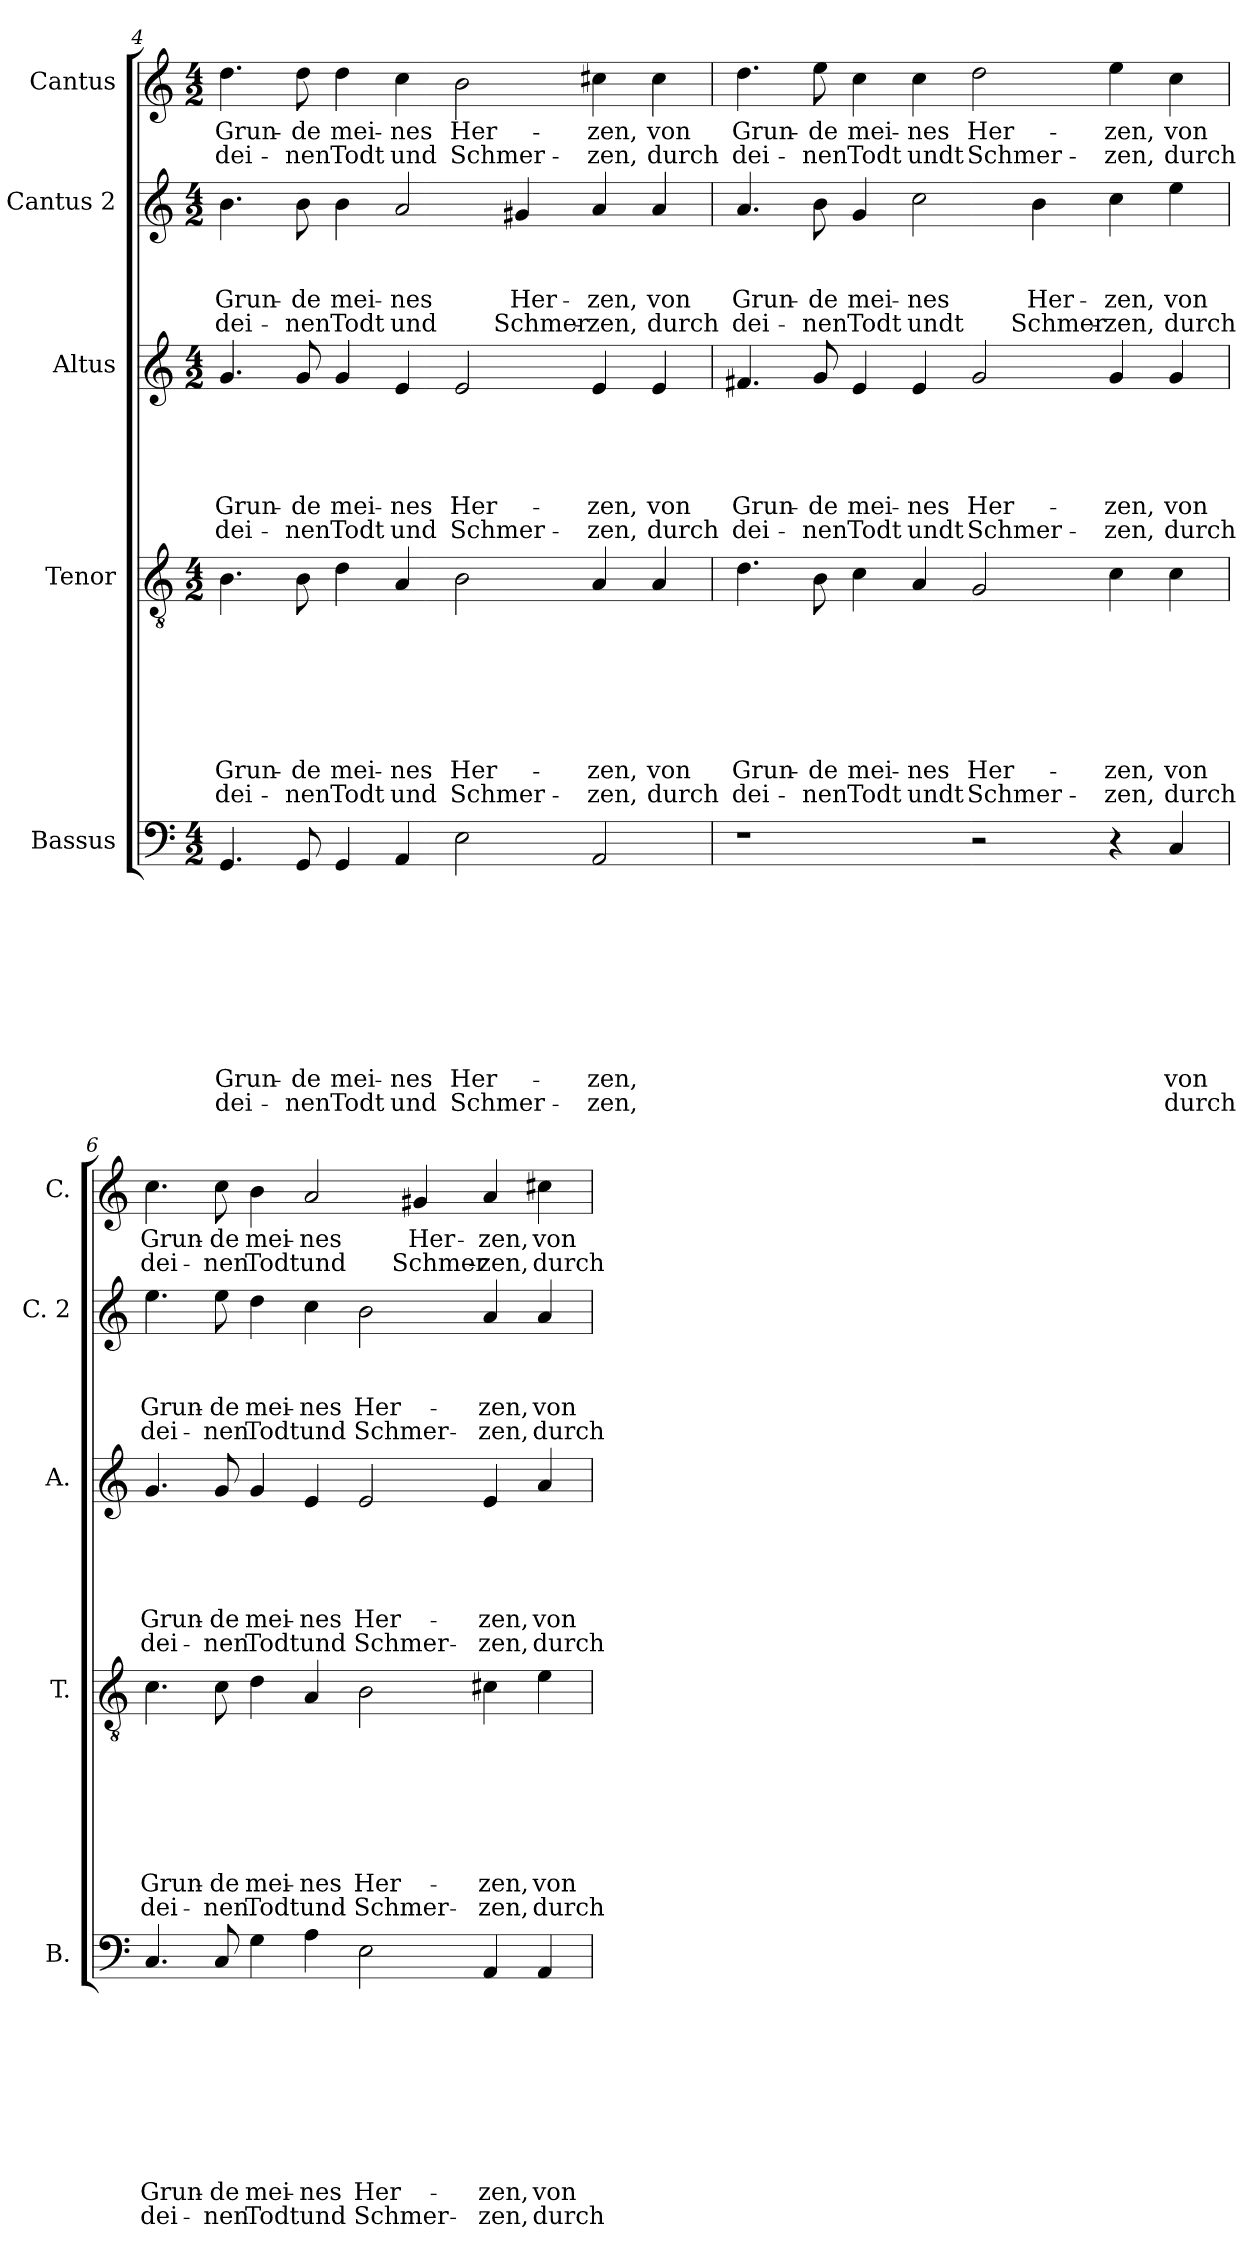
**kern	**text	**text	**text	**text	**text	**text	**text	**text	**text	**text	**kern	**text	**text	**text	**text	**text	**text	**text	**text	**kern	**text	**text	**text	**text	**text	**text	**kern	**text	**text	**text	**text	**kern	**text	**text
*part5	*part5	*part5	*part5	*part5	*part5	*part5	*part5	*part5	*part5	*part5	*part4	*part4	*part4	*part4	*part4	*part4	*part4	*part4	*part4	*part3	*part3	*part3	*part3	*part3	*part3	*part3	*part2	*part2	*part2	*part2	*part2	*part1	*part1	*part1
*staff5	*staff5	*staff5	*staff5	*staff5	*staff5	*staff5	*staff5	*staff5	*staff5	*staff5	*staff4	*staff4	*staff4	*staff4	*staff4	*staff4	*staff4	*staff4	*staff4	*staff3	*staff3	*staff3	*staff3	*staff3	*staff3	*staff3	*staff2	*staff2	*staff2	*staff2	*staff2	*staff1	*staff1	*staff1
*I"Bassus	*	*	*	*	*	*	*	*	*	*	*I"Tenor	*	*	*	*	*	*	*	*	*I"Altus	*	*	*	*	*	*	*I"Cantus 2	*	*	*	*	*I"Cantus	*	*
*I'B.	*	*	*	*	*	*	*	*	*	*	*I'T.	*	*	*	*	*	*	*	*	*I'A.	*	*	*	*	*	*	*I'C. 2	*	*	*	*	*I'C.	*	*
!!LO:LB:g=z
*clefF4	*	*	*	*	*	*	*	*	*	*	*clefGv2	*	*	*	*	*	*	*	*	*clefG2	*	*	*	*	*	*	*clefG2	*	*	*	*	*clefG2	*	*
*k[]	*	*	*	*	*	*	*	*	*	*	*k[]	*	*	*	*	*	*	*	*	*k[]	*	*	*	*	*	*	*k[]	*	*	*	*	*k[]	*	*
*C:	*	*	*	*	*	*	*	*	*	*	*C:	*	*	*	*	*	*	*	*	*C:	*	*	*	*	*	*	*C:	*	*	*	*	*C:	*	*
*M4/2	*	*	*	*	*	*	*	*	*	*	*M4/2	*	*	*	*	*	*	*	*	*M4/2	*	*	*	*	*	*	*M4/2	*	*	*	*	*M4/2	*	*
=4	=4	=4	=4	=4	=4	=4	=4	=4	=4	=4	=4	=4	=4	=4	=4	=4	=4	=4	=4	=4	=4	=4	=4	=4	=4	=4	=4	=4	=4	=4	=4	=4	=4	=4
!	!	!	!	!	!	!	!	!	!LO:LY:b	!LO:LY:b	!	!	!	!	!	!	!	!LO:LY:b	!LO:LY:b	!	!	!	!	!	!LO:LY:b	!LO:LY:b	!	!	!	!LO:LY:b	!LO:LY:b	!	!LO:LY:b	!LO:LY:b
4.GG/	.	.	.	.	.	.	.	.	Grun-	dei-	4.B\	.	.	.	.	.	.	Grun-	dei-	4.g/	.	.	.	.	Grun-	dei-	4.b\	.	.	Grun-	dei-	4.dd\	Grun-	dei-
!	!	!	!	!	!	!	!	!	!LO:LY:b	!LO:LY:b	!	!	!	!	!	!	!	!LO:LY:b	!LO:LY:b	!	!	!	!	!	!LO:LY:b	!LO:LY:b	!	!	!	!LO:LY:b	!LO:LY:b	!	!LO:LY:b	!LO:LY:b
8GG/	.	.	.	.	.	.	.	.	-de	-nen	8B\	.	.	.	.	.	.	-de	-nen	8g/	.	.	.	.	-de	-nen	8b\	.	.	-de	-nen	8dd\	-de	-nen
!	!	!	!	!	!	!	!	!	!LO:LY:b	!LO:LY:b	!	!	!	!	!	!	!	!LO:LY:b	!LO:LY:b	!	!	!	!	!	!LO:LY:b	!LO:LY:b	!	!	!	!LO:LY:b	!LO:LY:b	!	!LO:LY:b	!LO:LY:b
4GG/	.	.	.	.	.	.	.	.	mei-	Todt	4d\	.	.	.	.	.	.	mei-	Todt	4g/	.	.	.	.	mei-	Todt	4b\	.	.	mei-	Todt	4dd\	mei-	Todt
!	!	!	!	!	!	!	!	!	!LO:LY:b	!LO:LY:b	!	!	!	!	!	!	!	!LO:LY:b	!LO:LY:b	!	!	!	!	!	!LO:LY:b	!LO:LY:b	!	!	!	!LO:LY:b	!LO:LY:b	!	!LO:LY:b	!LO:LY:b
4AA/	.	.	.	.	.	.	.	.	-nes	und	4A/	.	.	.	.	.	.	-nes	und	4e/	.	.	.	.	-nes	und	2a/	.	.	-nes	und	4cc\	-nes	und
!	!	!	!	!	!	!	!	!	!LO:LY:b	!LO:LY:b	!	!	!	!	!	!	!	!LO:LY:b	!LO:LY:b	!	!	!	!	!	!LO:LY:b	!LO:LY:b	!	!	!	!	!	!	!LO:LY:b	!LO:LY:b
2E\	.	.	.	.	.	.	.	.	Her-	Schmer-	2B\	.	.	.	.	.	.	Her-	Schmer-	2e/	.	.	.	.	Her-	Schmer-	.	.	.	.	.	2b\	Her-	Schmer-
!	!	!	!	!	!	!	!	!	!	!	!	!	!	!	!	!	!	!	!	!	!	!	!	!	!	!	!	!	!	!LO:LY:b	!LO:LY:b	!	!	!
.	.	.	.	.	.	.	.	.	.	.	.	.	.	.	.	.	.	.	.	.	.	.	.	.	.	.	4g#X/	.	.	Her-	Schmer-	.	.	.
!	!	!	!	!	!	!	!	!	!LO:LY:b	!LO:LY:b	!	!	!	!	!	!	!	!LO:LY:b	!LO:LY:b	!	!	!	!	!	!LO:LY:b	!LO:LY:b	!	!	!	!LO:LY:b	!LO:LY:b	!	!LO:LY:b	!LO:LY:b
2AA/	.	.	.	.	.	.	.	.	-zen,	-zen,	4A/	.	.	.	.	.	.	-zen,	-zen,	4e/	.	.	.	.	-zen,	-zen,	4a/	.	.	-zen,	-zen,	4cc#X\	-zen,	-zen,
!	!	!	!	!	!	!	!	!	!	!	!	!	!	!	!	!	!	!LO:LY:b	!LO:LY:b	!	!	!	!	!	!LO:LY:b	!LO:LY:b	!	!	!	!LO:LY:b	!LO:LY:b	!	!LO:LY:b	!LO:LY:b
.	.	.	.	.	.	.	.	.	.	.	4A/	.	.	.	.	.	.	von	durch	4e/	.	.	.	.	von	durch	4a/	.	.	von	durch	4cc#\	von	durch
=5	=5	=5	=5	=5	=5	=5	=5	=5	=5	=5	=5	=5	=5	=5	=5	=5	=5	=5	=5	=5	=5	=5	=5	=5	=5	=5	=5	=5	=5	=5	=5	=5	=5	=5
!	!	!	!	!	!	!	!	!	!	!	!	!	!	!	!	!	!	!LO:LY:b	!LO:LY:b	!	!	!	!	!	!LO:LY:b	!LO:LY:b	!	!	!	!LO:LY:b	!LO:LY:b	!	!LO:LY:b	!LO:LY:b
1r	.	.	.	.	.	.	.	.	.	.	4.d\	.	.	.	.	.	.	Grun-	dei-	4.f#X/	.	.	.	.	Grun-	dei-	4.a/	.	.	Grun-	dei-	4.dd\	Grun-	dei-
!	!	!	!	!	!	!	!	!	!	!	!	!	!	!	!	!	!	!LO:LY:b	!LO:LY:b	!	!	!	!	!	!LO:LY:b	!LO:LY:b	!	!	!	!LO:LY:b	!LO:LY:b	!	!LO:LY:b	!LO:LY:b
.	.	.	.	.	.	.	.	.	.	.	8B\	.	.	.	.	.	.	-de	-nen	8g/	.	.	.	.	-de	-nen	8b\	.	.	-de	-nen	8ee\	-de	-nen
!	!	!	!	!	!	!	!	!	!	!	!	!	!	!	!	!	!	!LO:LY:b	!LO:LY:b	!	!	!	!	!	!LO:LY:b	!LO:LY:b	!	!	!	!LO:LY:b	!LO:LY:b	!	!LO:LY:b	!LO:LY:b
.	.	.	.	.	.	.	.	.	.	.	4c\	.	.	.	.	.	.	mei-	Todt	4e/	.	.	.	.	mei-	Todt	4g/	.	.	mei-	Todt	4cc\	mei-	Todt
!	!	!	!	!	!	!	!	!	!	!	!	!	!	!	!	!	!	!LO:LY:b	!LO:LY:b	!	!	!	!	!	!LO:LY:b	!LO:LY:b	!	!	!	!LO:LY:b	!LO:LY:b	!	!LO:LY:b	!LO:LY:b
.	.	.	.	.	.	.	.	.	.	.	4A/	.	.	.	.	.	.	-nes	undt	4e/	.	.	.	.	-nes	undt	2cc\	.	.	-nes	undt	4cc\	-nes	undt
!	!	!	!	!	!	!	!	!	!	!	!	!	!	!	!	!	!	!LO:LY:b	!LO:LY:b	!	!	!	!	!	!LO:LY:b	!LO:LY:b	!	!	!	!	!	!	!LO:LY:b	!LO:LY:b
2r	.	.	.	.	.	.	.	.	.	.	2G/	.	.	.	.	.	.	Her-	Schmer-	2g/	.	.	.	.	Her-	Schmer-	.	.	.	.	.	2dd\	Her-	Schmer-
!	!	!	!	!	!	!	!	!	!	!	!	!	!	!	!	!	!	!	!	!	!	!	!	!	!	!	!	!	!	!LO:LY:b	!LO:LY:b	!	!	!
.	.	.	.	.	.	.	.	.	.	.	.	.	.	.	.	.	.	.	.	.	.	.	.	.	.	.	4b\	.	.	Her-	Schmer-	.	.	.
!	!	!	!	!	!	!	!	!	!	!	!	!	!	!	!	!	!	!LO:LY:b	!LO:LY:b	!	!	!	!	!	!LO:LY:b	!LO:LY:b	!	!	!	!LO:LY:b	!LO:LY:b	!	!LO:LY:b	!LO:LY:b
4r	.	.	.	.	.	.	.	.	.	.	4c\	.	.	.	.	.	.	-zen,	-zen,	4g/	.	.	.	.	-zen,	-zen,	4cc\	.	.	-zen,	-zen,	4ee\	-zen,	-zen,
!	!	!	!	!	!	!	!	!	!LO:LY:b	!LO:LY:b	!	!	!	!	!	!	!	!LO:LY:b	!LO:LY:b	!	!	!	!	!	!LO:LY:b	!LO:LY:b	!	!	!	!LO:LY:b	!LO:LY:b	!	!LO:LY:b	!LO:LY:b
4C/	.	.	.	.	.	.	.	.	von	durch	4c\	.	.	.	.	.	.	von	durch	4g/	.	.	.	.	von	durch	4ee\	.	.	von	durch	4cc\	von	durch
=6	=6	=6	=6	=6	=6	=6	=6	=6	=6	=6	=6	=6	=6	=6	=6	=6	=6	=6	=6	=6	=6	=6	=6	=6	=6	=6	=6	=6	=6	=6	=6	=6	=6	=6
!	!	!	!	!	!	!	!	!	!LO:LY:b	!LO:LY:b	!	!	!	!	!	!	!	!LO:LY:b	!LO:LY:b	!	!	!	!	!	!LO:LY:b	!LO:LY:b	!	!	!	!LO:LY:b	!LO:LY:b	!	!LO:LY:b	!LO:LY:b
4.C/	.	.	.	.	.	.	.	.	Grun-	dei-	4.c\	.	.	.	.	.	.	Grun-	dei-	4.g/	.	.	.	.	Grun-	dei-	4.ee\	.	.	Grun-	dei-	4.cc\	Grun-	dei-
!	!	!	!	!	!	!	!	!	!LO:LY:b	!LO:LY:b	!	!	!	!	!	!	!	!LO:LY:b	!LO:LY:b	!	!	!	!	!	!LO:LY:b	!LO:LY:b	!	!	!	!LO:LY:b	!LO:LY:b	!	!LO:LY:b	!LO:LY:b
8C/	.	.	.	.	.	.	.	.	-de	-nen	8c\	.	.	.	.	.	.	-de	-nen	8g/	.	.	.	.	-de	-nen	8ee\	.	.	-de	-nen	8cc\	-de	-nen
!	!	!	!	!	!	!	!	!	!LO:LY:b	!LO:LY:b	!	!	!	!	!	!	!	!LO:LY:b	!LO:LY:b	!	!	!	!	!	!LO:LY:b	!LO:LY:b	!	!	!	!LO:LY:b	!LO:LY:b	!	!LO:LY:b	!LO:LY:b
4G\	.	.	.	.	.	.	.	.	mei-	Todt	4d\	.	.	.	.	.	.	mei-	Todt	4g/	.	.	.	.	mei-	Todt	4dd\	.	.	mei-	Todt	4b\	mei-	Todt
!	!	!	!	!	!	!	!	!	!LO:LY:b	!LO:LY:b	!	!	!	!	!	!	!	!LO:LY:b	!LO:LY:b	!	!	!	!	!	!LO:LY:b	!LO:LY:b	!	!	!	!LO:LY:b	!LO:LY:b	!	!LO:LY:b	!LO:LY:b
4A\	.	.	.	.	.	.	.	.	-nes	und	4A/	.	.	.	.	.	.	-nes	und	4e/	.	.	.	.	-nes	und	4cc\	.	.	-nes	und	2a/	-nes	und
!	!	!	!	!	!	!	!	!	!LO:LY:b	!LO:LY:b	!	!	!	!	!	!	!	!LO:LY:b	!LO:LY:b	!	!	!	!	!	!LO:LY:b	!LO:LY:b	!	!	!	!LO:LY:b	!LO:LY:b	!	!	!
2E\	.	.	.	.	.	.	.	.	Her-	Schmer-	2B\	.	.	.	.	.	.	Her-	Schmer-	2e/	.	.	.	.	Her-	Schmer-	2b\	.	.	Her-	Schmer-	.	.	.
!	!	!	!	!	!	!	!	!	!	!	!	!	!	!	!	!	!	!	!	!	!	!	!	!	!	!	!	!	!	!	!	!	!LO:LY:b	!LO:LY:b
.	.	.	.	.	.	.	.	.	.	.	.	.	.	.	.	.	.	.	.	.	.	.	.	.	.	.	.	.	.	.	.	4g#X/	Her-	Schmer-
!	!	!	!	!	!	!	!	!	!LO:LY:b	!LO:LY:b	!	!	!	!	!	!	!	!LO:LY:b	!LO:LY:b	!	!	!	!	!	!LO:LY:b	!LO:LY:b	!	!	!	!LO:LY:b	!LO:LY:b	!	!LO:LY:b	!LO:LY:b
4AA/	.	.	.	.	.	.	.	.	-zen,	-zen,	4c#X\	.	.	.	.	.	.	-zen,	-zen,	4e/	.	.	.	.	-zen,	-zen,	4a/	.	.	-zen,	-zen,	4a/	-zen,	-zen,
!	!	!	!	!	!	!	!	!	!LO:LY:b	!LO:LY:b	!	!	!	!	!	!	!	!LO:LY:b	!LO:LY:b	!	!	!	!	!	!LO:LY:b	!LO:LY:b	!	!	!	!LO:LY:b	!LO:LY:b	!	!LO:LY:b	!LO:LY:b
4AA/	.	.	.	.	.	.	.	.	von	durch	4e\	.	.	.	.	.	.	von	durch	4a/	.	.	.	.	von	durch	4a/	.	.	von	durch	4cc#X\	von	durch
=	=	=	=	=	=	=	=	=	=	=	=	=	=	=	=	=	=	=	=	=	=	=	=	=	=	=	=	=	=	=	=	=	=	=
*-	*-	*-	*-	*-	*-	*-	*-	*-	*-	*-	*-	*-	*-	*-	*-	*-	*-	*-	*-	*-	*-	*-	*-	*-	*-	*-	*-	*-	*-	*-	*-	*-	*-	*-
